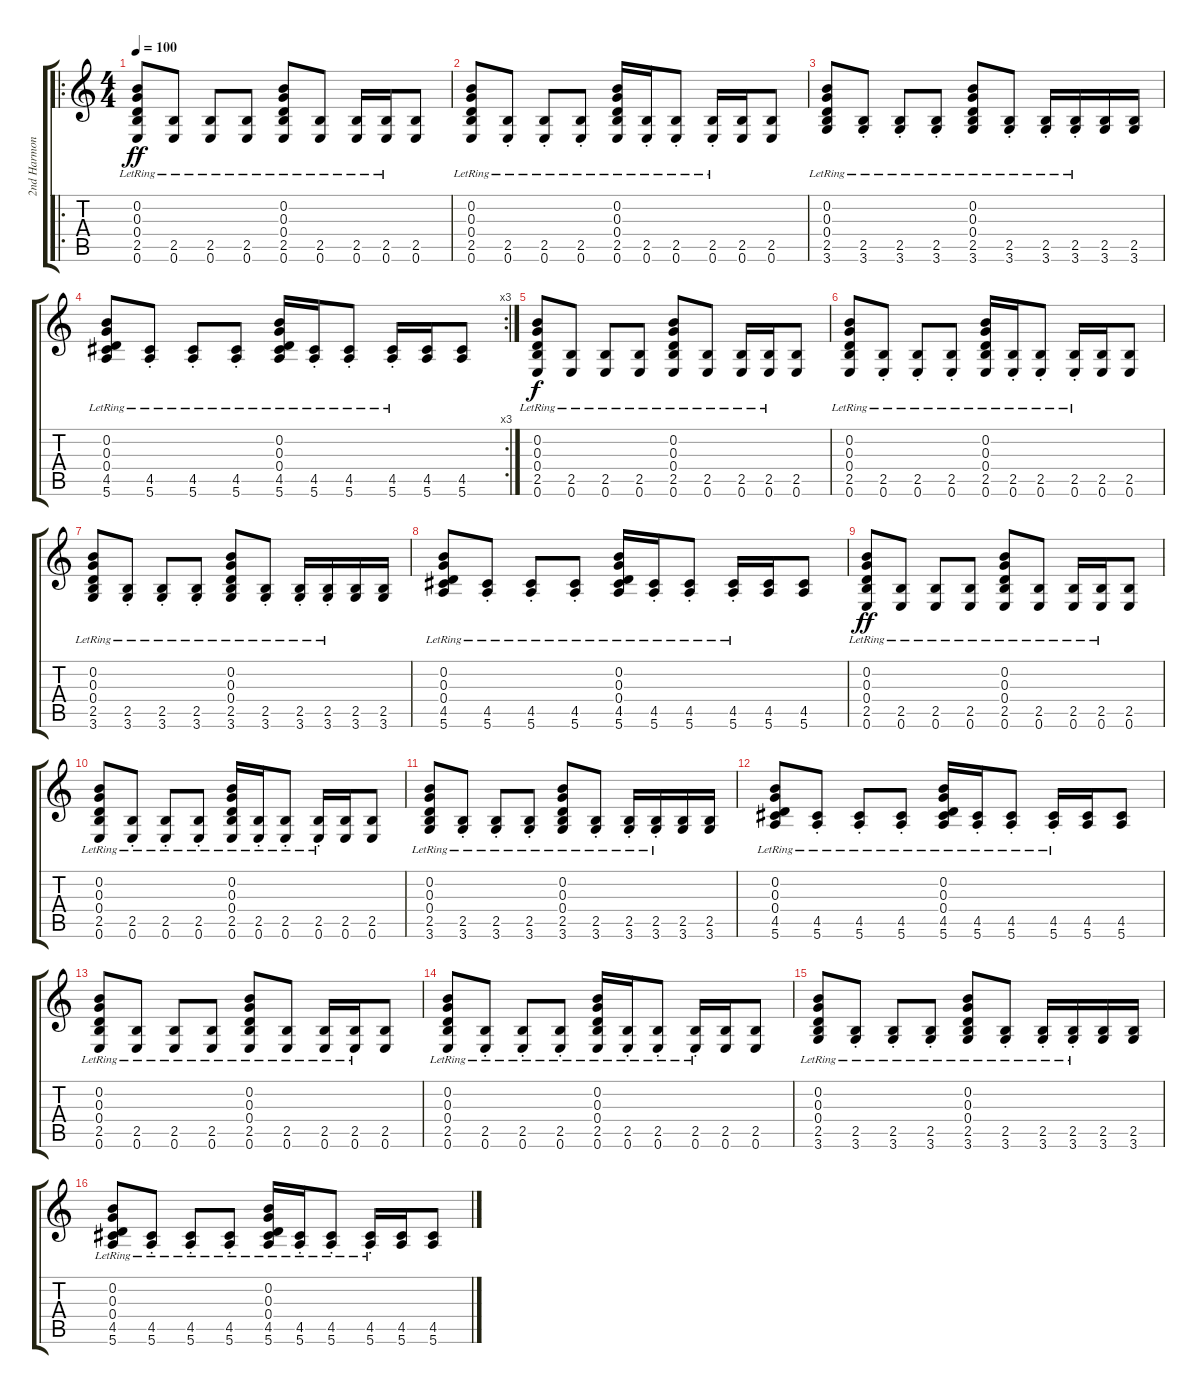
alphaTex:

\track ("2nd Harmony" "2nd Harmon") {instrument acousticguitarsteel}
\staff {score tabs}
\tuning (E4 B3 G3 D3 A2 E2) {hide}
\ro
\ts (4 4)
\tempo 100
\clef g2
\ks c
(0.2{lr} 0.3{lr} 0.4{lr} 2.5{lr} 0.6{lr}).8{dy ff} (2.5{lr} 0.6{lr}).8 (2.5{lr} 0.6{lr}).8 (2.5{lr} 0.6{lr}).8 (0.2{lr} 0.3{lr} 0.4{lr} 2.5{lr} 0.6{lr}).8 (2.5{lr} 0.6{lr}).8 (2.5{lr} 0.6{lr}).16 (2.5{lr} 0.6{lr}).16 (2.5 0.6).8 |
(0.2{lr} 0.3{lr} 0.4{lr} 2.5{lr} 0.6{lr}).8 (2.5{lr} 0.6{st lr}).8 (2.5{lr} 0.6{st lr}).8 (2.5{lr} 0.6{st lr}).8 (0.2{lr} 0.3{lr} 0.4{lr} 2.5{lr} 0.6{lr}).16 (2.5{lr} 0.6{st lr}).16 (2.5{lr} 0.6{st lr}).8 (2.5{lr} 0.6{st lr}).16 (2.5 0.6).16 (2.5 0.6).8 |
(0.2{lr} 0.3{lr} 0.4{lr} 2.5{lr} 3.6{lr}).8 (2.5{lr} 3.6{st lr}).8 (2.5{lr} 3.6{st lr}).8 (2.5{lr} 3.6{st lr}).8 (0.2{lr} 0.3{lr} 0.4{lr} 2.5{lr} 3.6{lr}).8 (2.5{lr} 3.6{st lr}).8 (2.5{lr} 3.6{st lr}).16 (2.5{lr} 3.6{st lr}).16 (2.5 3.6).16 (2.5 3.6).16 |
\rc 3
(0.2{lr} 0.3{lr} 0.4{lr} 4.5{lr} 5.6{lr}).8 (4.5{lr} 5.6{st lr}).8 (4.5{lr} 5.6{st lr}).8 (4.5{lr} 5.6{st lr}).8 (0.2{lr} 0.3{lr} 0.4{lr} 4.5{lr} 5.6{lr}).16 (4.5{lr} 5.6{st lr}).16 (4.5{lr} 5.6{st lr}).8 (4.5{lr} 5.6{st lr}).16 (4.5 5.6).16 (4.5 5.6).8 |
(0.2{lr} 0.3{lr} 0.4{lr} 2.5{lr} 0.6{lr}).8{dy f} (2.5{lr} 0.6{lr}).8 (2.5{lr} 0.6{lr}).8 (2.5{lr} 0.6{lr}).8 (0.2{lr} 0.3{lr} 0.4{lr} 2.5{lr} 0.6{lr}).8 (2.5{lr} 0.6{lr}).8 (2.5{lr} 0.6{lr}).16 (2.5{lr} 0.6{lr}).16 (2.5 0.6).8 |
(0.2{lr} 0.3{lr} 0.4{lr} 2.5{lr} 0.6{lr}).8 (2.5{lr} 0.6{st lr}).8 (2.5{lr} 0.6{st lr}).8 (2.5{lr} 0.6{st lr}).8 (0.2{lr} 0.3{lr} 0.4{lr} 2.5{lr} 0.6{lr}).16 (2.5{lr} 0.6{st lr}).16 (2.5{lr} 0.6{st lr}).8 (2.5{lr} 0.6{st lr}).16 (2.5 0.6).16 (2.5 0.6).8 |
(0.2{lr} 0.3{lr} 0.4{lr} 2.5{lr} 3.6{lr}).8 (2.5{lr} 3.6{st lr}).8 (2.5{lr} 3.6{st lr}).8 (2.5{lr} 3.6{st lr}).8 (0.2{lr} 0.3{lr} 0.4{lr} 2.5{lr} 3.6{lr}).8 (2.5{lr} 3.6{st lr}).8 (2.5{lr} 3.6{st lr}).16 (2.5{lr} 3.6{st lr}).16 (2.5 3.6).16 (2.5 3.6).16 |
(0.2{lr} 0.3{lr} 0.4{lr} 4.5{lr} 5.6{lr}).8 (4.5{lr} 5.6{st lr}).8 (4.5{lr} 5.6{st lr}).8 (4.5{lr} 5.6{st lr}).8 (0.2{lr} 0.3{lr} 0.4{lr} 4.5{lr} 5.6{lr}).16 (4.5{lr} 5.6{st lr}).16 (4.5{lr} 5.6{st lr}).8 (4.5{lr} 5.6{st lr}).16 (4.5 5.6).16 (4.5 5.6).8 |
(0.2{lr} 0.3{lr} 0.4{lr} 2.5{lr} 0.6{lr}).8{dy ff} (2.5{lr} 0.6{lr}).8 (2.5{lr} 0.6{lr}).8 (2.5{lr} 0.6{lr}).8 (0.2{lr} 0.3{lr} 0.4{lr} 2.5{lr} 0.6{lr}).8 (2.5{lr} 0.6{lr}).8 (2.5{lr} 0.6{lr}).16 (2.5{lr} 0.6{lr}).16 (2.5 0.6).8 |
(0.2{lr} 0.3{lr} 0.4{lr} 2.5{lr} 0.6{lr}).8 (2.5{lr} 0.6{st lr}).8 (2.5{lr} 0.6{st lr}).8 (2.5{lr} 0.6{st lr}).8 (0.2{lr} 0.3{lr} 0.4{lr} 2.5{lr} 0.6{lr}).16 (2.5{lr} 0.6{st lr}).16 (2.5{lr} 0.6{st lr}).8 (2.5{lr} 0.6{st lr}).16 (2.5 0.6).16 (2.5 0.6).8 |
(0.2{lr} 0.3{lr} 0.4{lr} 2.5{lr} 3.6{lr}).8 (2.5{lr} 3.6{st lr}).8 (2.5{lr} 3.6{st lr}).8 (2.5{lr} 3.6{st lr}).8 (0.2{lr} 0.3{lr} 0.4{lr} 2.5{lr} 3.6{lr}).8 (2.5{lr} 3.6{st lr}).8 (2.5{lr} 3.6{st lr}).16 (2.5{lr} 3.6{st lr}).16 (2.5 3.6).16 (2.5 3.6).16 |
(0.2{lr} 0.3{lr} 0.4{lr} 4.5{lr} 5.6{lr}).8 (4.5{lr} 5.6{st lr}).8 (4.5{lr} 5.6{st lr}).8 (4.5{lr} 5.6{st lr}).8 (0.2{lr} 0.3{lr} 0.4{lr} 4.5{lr} 5.6{lr}).16 (4.5{lr} 5.6{st lr}).16 (4.5{lr} 5.6{st lr}).8 (4.5{lr} 5.6{st lr}).16 (4.5 5.6).16 (4.5 5.6).8 |
(0.2{lr} 0.3{lr} 0.4{lr} 2.5{lr} 0.6{lr}).8 (2.5{lr} 0.6{lr}).8 (2.5{lr} 0.6{lr}).8 (2.5{lr} 0.6{lr}).8 (0.2{lr} 0.3{lr} 0.4{lr} 2.5{lr} 0.6{lr}).8 (2.5{lr} 0.6{lr}).8 (2.5{lr} 0.6{lr}).16 (2.5{lr} 0.6{lr}).16 (2.5 0.6).8 |
(0.2{lr} 0.3{lr} 0.4{lr} 2.5{lr} 0.6{lr}).8 (2.5{lr} 0.6{st lr}).8 (2.5{lr} 0.6{st lr}).8 (2.5{lr} 0.6{st lr}).8 (0.2{lr} 0.3{lr} 0.4{lr} 2.5{lr} 0.6{lr}).16 (2.5{lr} 0.6{st lr}).16 (2.5{lr} 0.6{st lr}).8 (2.5{lr} 0.6{st lr}).16 (2.5 0.6).16 (2.5 0.6).8 |
(0.2{lr} 0.3{lr} 0.4{lr} 2.5{lr} 3.6{lr}).8 (2.5{lr} 3.6{st lr}).8 (2.5{lr} 3.6{st lr}).8 (2.5{lr} 3.6{st lr}).8 (0.2{lr} 0.3{lr} 0.4{lr} 2.5{lr} 3.6{lr}).8 (2.5{lr} 3.6{st lr}).8 (2.5{lr} 3.6{st lr}).16 (2.5{lr} 3.6{st lr}).16 (2.5 3.6).16 (2.5 3.6).16 |
(0.2{lr} 0.3{lr} 0.4{lr} 4.5{lr} 5.6{lr}).8 (4.5{lr} 5.6{st lr}).8 (4.5{lr} 5.6{st lr}).8 (4.5{lr} 5.6{st lr}).8 (0.2{lr} 0.3{lr} 0.4{lr} 4.5{lr} 5.6{lr}).16 (4.5{lr} 5.6{st lr}).16 (4.5{lr} 5.6{st lr}).8 (4.5{lr} 5.6{st lr}).16 (4.5 5.6).16 (4.5 5.6).8
